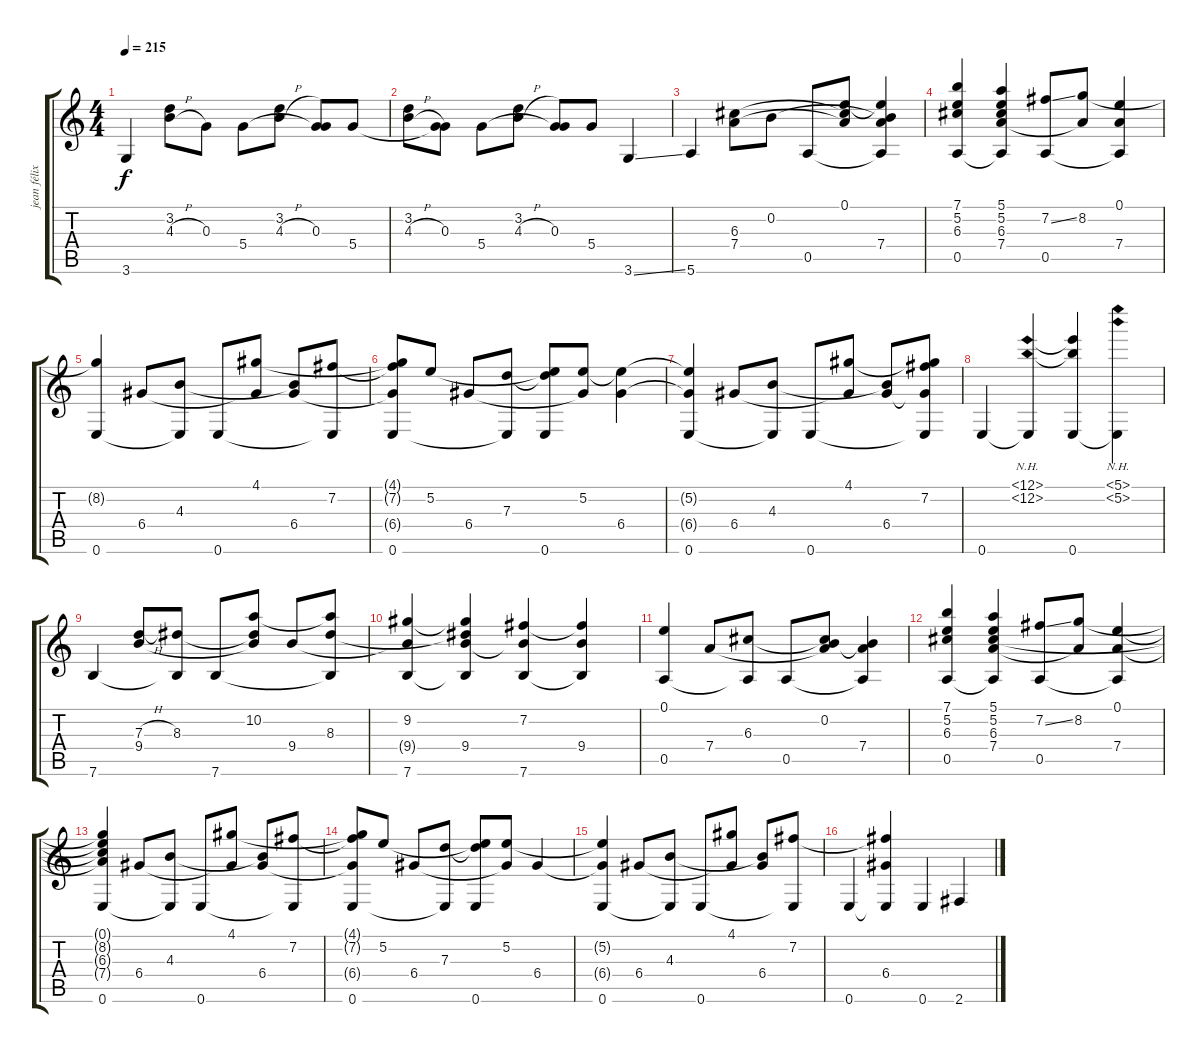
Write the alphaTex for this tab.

\track ("jean félix" "jean félix") {instrument acousticguitarnylon}
\staff {score tabs}
\tuning (E4 B3 G3 D3 A2 E2) {hide}
\ts (4 4)
\tempo 215
\clef g2
\ks c
3.6.4{dy f} (3.2 4.3{h}).8 0.3.8 5.4.8 (3.2 4.3{h}).8 (0.3 5.4{t}).8 5.4.8 |
(3.2 4.3{h}).8 (0.3 5.4{t}).8 5.4.8 (3.2 4.3{h}).8 (0.3 5.4{t}).8 5.4.8 3.6{ss}.4 |
5.6.4 (6.3 7.4).8 0.2.8 0.5.8 (0.1 6.3{t} 7.4{t}).8 (0.1{t} 0.2{t} 7.4 0.5{t}).4 |
(7.1 5.2 6.3 0.5).4 (5.1 5.2 6.3 7.4 0.5{t}).4 (7.2{ss} 0.5).8 (8.2 7.4{t}).8 (0.1 7.4 0.5{t}).4 |
(8.2{t} 0.6).4 6.4.8 (4.3 0.6{t}).8 0.6.8 (4.1 6.4{t}).8 (4.3{t} 6.4).8 (7.2 0.6{t}).8 |
(4.1{t} 7.2{t} 6.4{t} 0.6).8 5.2.8 6.4.8 (7.3 0.6{t}).8 (5.2{t} 7.3{t} 0.6).8 (5.2 6.4{t}).8 (5.2{t} 6.4).4 |
(5.2{t} 6.4{t} 0.6).4 6.4.8 (4.3 0.6{t}).8 0.6.8 (4.1 6.4{t}).8 (4.3{t} 6.4).8 (4.1{t} 7.2 6.4{t} 0.6{t}).8 |
0.6.4 (12.1{nh} 12.2{nh} 0.6{t}).4 (12.1{t} 12.2{t} 0.6).4 (5.1{nh} 5.2{nh} 0.6{t}).4 |
7.6.4 (7.3{h} 9.4).8 (8.3 7.6{t}).8 7.6.8 (10.2 8.3{t} 9.4{t}).8 9.4.8 (10.2{t} 8.3 7.6{t}).8 |
(9.2 9.4{t} 7.6).4 (9.2{t} 8.3{t} 9.4 7.6{t}).4 (7.2 9.4{t} 7.6).4 (7.2{t} 9.4 7.6{t}).4 |
(0.1 0.5).4 7.4.8 (6.3 0.5{t}).8 0.5.8 (0.2 6.3{t} 7.4{t}).8 (0.2{t} 7.4 0.5{t}).4 |
(7.1 5.2 6.3 0.5).4 (5.1 5.2 6.3 7.4 0.5{t}).4 (7.2{ss} 0.5).8 (8.2 7.4{t}).8 (0.1 7.4 0.5{t}).4 |
(0.1{t} 8.2{t} 6.3{t} 7.4{t} 0.6).4 6.4.8 (4.3 0.6{t}).8 0.6.8 (4.1 6.4{t}).8 (4.3{t} 6.4).8 (7.2 0.6{t}).8 |
(4.1{t} 7.2{t} 6.4{t} 0.6).8 5.2.8 6.4.8 (7.3 0.6{t}).8 (5.2{t} 7.3{t} 0.6).8 (5.2 6.4{t}).8 6.4.4 |
(5.2{t} 6.4{t} 0.6).4 6.4.8 (4.3 0.6{t}).8 0.6.8 (4.1 6.4{t}).8 (4.3{t} 6.4).8 (7.2 0.6{t}).8 |
0.6.4 (7.2{t} 6.4 0.6{t}).4 0.6.4 2.6.4
